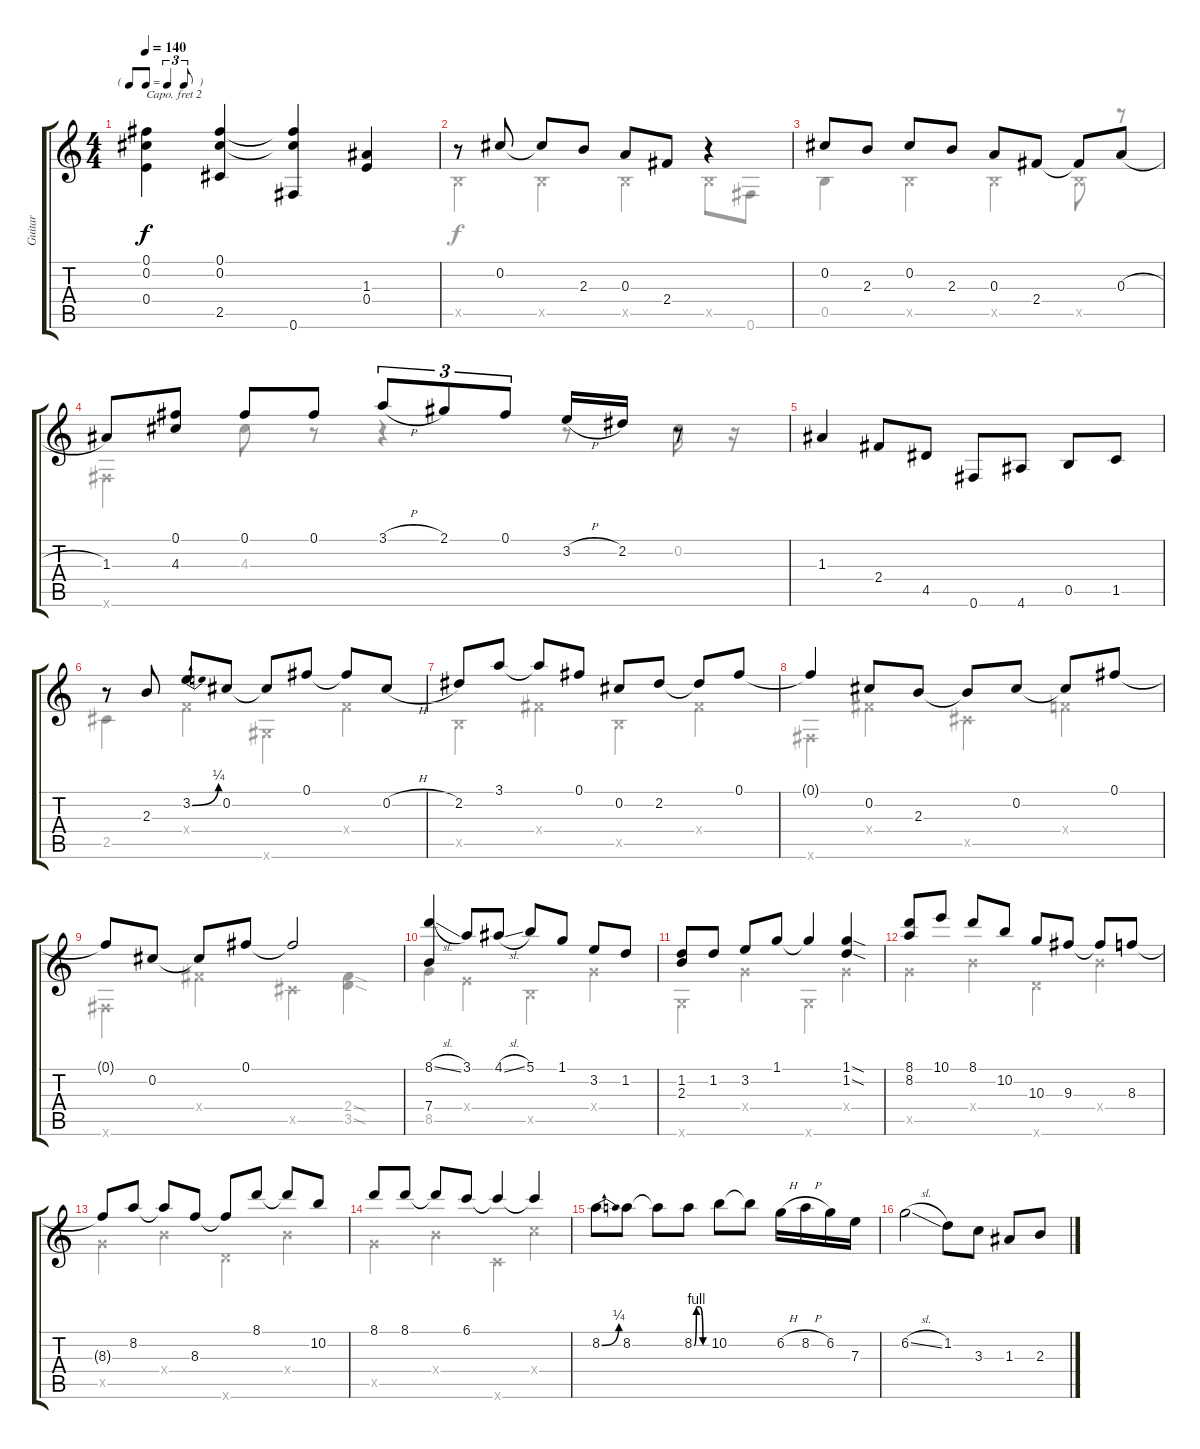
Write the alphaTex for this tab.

\track ("Guitar" "Guitar") {instrument acousticguitarsteel}
\staff {score tabs}
\capo 2
\tuning (E4 B3 G3 D3 A2 E2) {hide}
\voice
\ts (4 4)
\tf triplet8th
\tempo 140
\clef g2
\ks c
(0.1{t} 0.2{t} 0.4{t}).4{dy f} (0.1 0.2 2.5).4 (0.1{t} 0.2{t} 0.6).4 (1.3 0.4).4 |
r.8 0.2.8 0.2{t}.8 2.3.8 0.3.8 2.4.8 r.4 |
0.2.8 2.3.8 0.2.8 2.3.8 0.3.8 2.4.8 2.4{t}.8 0.3{h}.8 |
1.3.8 (0.1 4.3).8 0.1.8 0.1.8 3.1{h}.8{tu (3 2)} 2.1.8{tu (3 2)} 0.1.8{tu (3 2)} 3.2{h}.16 2.2.16 r.8 |
1.3.4 2.4.8 4.5.8 0.6.8 4.6.8 0.5.8 1.5.8 |
r.8 2.3.8 3.2{be (bend 0 0 60 1)}.8 0.2.8 0.2{t}.8 0.1.8 0.1{t}.8 0.2{h}.8 |
2.2.8 3.1.8 3.1{t}.8 0.1.8 0.2.8 2.2.8 2.2{t}.8 0.1.8 |
0.1{t}.4 0.2.8 2.3.8 2.3{t}.8 0.2.8 0.2{t}.8 0.1.8 |
0.1{t}.8 0.2.8 0.2{t}.8 0.1.8 0.1{t}.2 |
(8.1{sl} 7.4).4 3.1.8 4.1{sl}.8 5.1.8 1.1.8 3.2.8 1.2.8 |
(1.2 2.3).8 1.2.8 3.2.8 1.1.8 1.1{t}.4 (1.1{sod} 1.2{sod}).4 |
(8.1 8.2).8 10.1.8 8.1.8 10.2.8 10.3.8 9.3.8 9.3{t}.8 8.3.8 |
8.3{t}.8 8.2.8 8.2{t}.8 8.3.8 8.3{t}.8 8.1.8 8.1{t}.8 10.2.8 |
8.1.8 8.1.8 8.1{t}.8 6.1.8 6.1{t}.4 6.1{t}.4 |
8.2{be (bend 0 0 60 1)}.8 8.2.8 8.2{t}.8 8.2{be (custom 0 0 10 4 25 4 40 0 60 0)}.8 10.2.8 10.2{t}.8 6.2{h}.16 8.2{h}.16 6.2.16 7.3.16 |
6.2{sl}.2 1.2.8 3.3.8 1.3.8 2.3.8
\voice
\clef g2
\ottava regular
\simile none
\ks c
|
0.5{x}.4 0.5{x}.4 0.5{x}.4 0.5{x}.8 0.6.8 |
0.5.4 0.5{x}.4 0.5{x}.4 0.5{x}.8 r.8 |
0.6{x}.4 4.3.8 r.8 r.4 r.8 0.2.16 r.16 |
|
2.5.4 1.4{x}.4 2.6{x}.4 1.4{x}.4 |
0.5{x}.4 2.4{x}.4 0.5{x}.4 2.4{x}.4 |
0.6{x}.4 2.4{x}.4 2.5{x}.4 1.4{x}.4 |
0.6{x}.4 2.4{x}.4 2.5{x}.4 (2.4{sod} 3.5{sod}).4 |
8.5.4 0.4{x}.4 0.5{x}.4 3.4{x}.4 |
1.6{x}.4 3.4{x}.4 1.6{x}.4 3.4{x}.4 |
8.5{x}.4 7.4{x}.4 8.6{x}.4 7.4{x}.4 |
8.5{x}.4 7.4{x}.4 8.6{x}.4 7.4{x}.4 |
8.5{x}.4 7.4{x}.4 6.6{x}.4 8.4{x}.4 |
|
